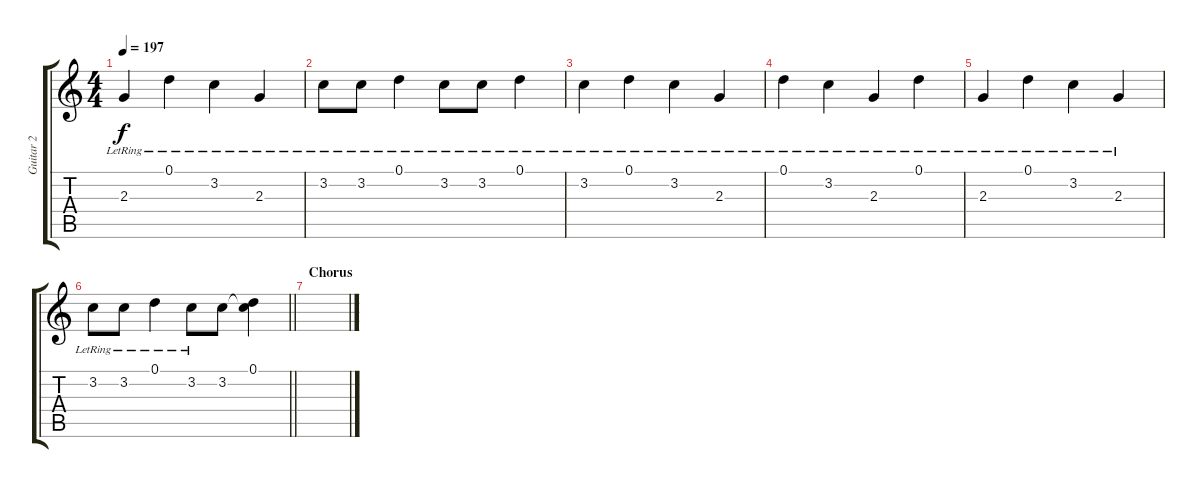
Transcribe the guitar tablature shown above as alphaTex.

\track ("Guitar 2" "Guitar 2") {instrument distortionguitar}
\staff {score tabs}
\tuning (D4 A3 F3 C3 G2 C2) {hide}
\ts (4 4)
\tempo 197
\clef g2
\ks c
2.3{lr}.4{dy f} 0.1{lr}.4 3.2{lr}.4 2.3{lr}.4 |
3.2{lr}.8 3.2{lr}.8 0.1{lr}.4 3.2{lr}.8 3.2{lr}.8 0.1{lr}.4 |
3.2{lr}.4 0.1{lr}.4 3.2{lr}.4 2.3{lr}.4 |
0.1{lr}.4 3.2{lr}.4 2.3{lr}.4 0.1{lr}.4 |
2.3{lr}.4 0.1{lr}.4 3.2{lr}.4 2.3{lr}.4 |
\barLineRight lightlight
3.2{lr}.8 3.2{lr}.8 0.1{lr}.4 3.2{lr}.8 3.2.8 (0.1 3.2{t}).4 |
\section ("" "Chorus")
